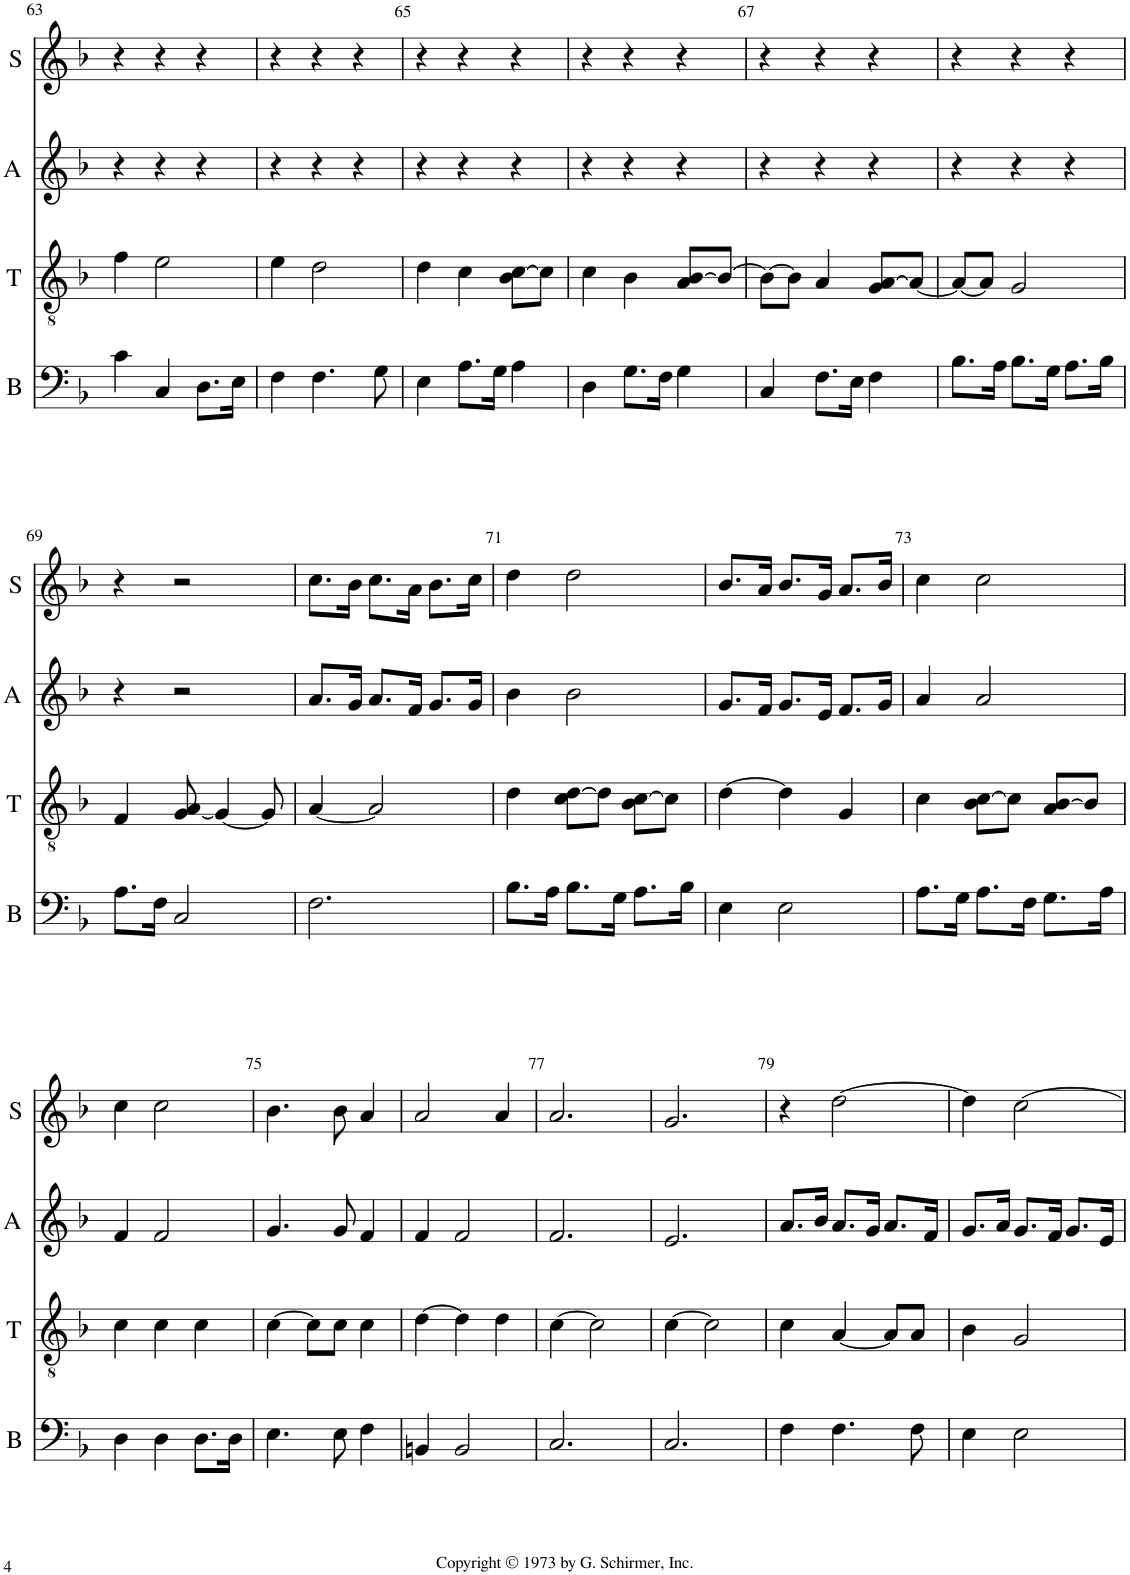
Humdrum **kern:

**kern	**kern	**kern	**kern
*part4	*part3	*part2	*part1
*staff4	*staff3	*staff2	*staff1
*I"Bass	*I"Tenor	*I"Alto	*I"Soprano
*I'B	*I'T	*I'A	*I'S
!!LO:PB:g=z
*clefF4	*clefGv2	*clefG2	*clefG2
*k[b-]	*k[b-]	*k[b-]	*k[b-]
*M3/4	*M3/4	*M3/4	*M3/4
=63	=63	=63	=63
4c\	4f\	4r	4r
4C/	2e\	4r	4r
8.D\L	.	4r	4r
16E\Jk	.	.	.
=64	=64	=64	=64
4F\	4e\	4r	4r
4.F\	2d\	4r	4r
.	.	4r	4r
8G\	.	.	.
=65	=65	=65	=65
4E\	4d\	4r	4r
8.A\L	4c\	4r	4r
16G\Jk	.	.	.
4A\	8B-\ [8c\L	4r	4r
.	8c\J]	.	.
=66	=66	=66	=66
4D\	4c\	4r	4r
8.G\L	4B-\	4r	4r
16F\Jk	.	.	.
4G\	8A/ [8B-/L	4r	4r
.	8B-/J_	.	.
=67	=67	=67	=67
4C/	8B-\L_	4r	4r
.	8B-\J]	.	.
8.F\L	4A/	4r	4r
16E\Jk	.	.	.
4F\	8G/ [8A/L	4r	4r
.	8A/J_	.	.
=68	=68	=68	=68
8.B-\L	8A/L_	4r	4r
.	8A/J]	.	.
16A\Jk	.	.	.
8.B-\L	2G/	4r	4r
16G\Jk	.	.	.
8.A\L	.	4r	4r
16B-\Jk	.	.	.
!!LO:LB:g=z
=69	=69	=69	=69
8.A\L	4F/	4r	4r
16F\Jk	.	.	.
2C/	[8G/ 8A/	2r	2r
.	4G/_	.	.
.	8G/]	.	.
=70	=70	=70	=70
2.F\	[4A/	8.a/L	8.cc\L
.	.	16g/Jk	16b-\Jk
.	2A/]	8.a/L	8.cc\L
.	.	16f/Jk	16a\Jk
.	.	8.g/L	8.b-\L
.	.	16g/Jk	16cc\Jk
=71	=71	=71	=71
8.B-\L	4d\	4b-\	4dd\
16A\Jk	.	.	.
8.B-\L	8c\ [8d\L	2b-\	2dd\
.	8d\J]	.	.
16G\Jk	.	.	.
8.A\L	8B-\ [8c\L	.	.
.	8c\J]	.	.
16B-\Jk	.	.	.
=72	=72	=72	=72
4E\	[4d\	8.g/L	8.b-/L
.	.	16f/Jk	16a/Jk
2E\	4d\]	8.g/L	8.b-/L
.	.	16e/Jk	16g/Jk
.	4G/	8.f/L	8.a/L
.	.	16g/Jk	16b-/Jk
=73	=73	=73	=73
8.A\L	4c\	4a/	4cc\
16G\Jk	.	.	.
8.A\L	8B-\ [8c\L	2a/	2cc\
.	8c\J]	.	.
16F\Jk	.	.	.
8.G\L	8A/ [8B-/L	.	.
.	8B-/J]	.	.
16A\Jk	.	.	.
!!LO:LB:g=z
=74	=74	=74	=74
4D\	4c\	4f/	4cc\
4D\	4c\	2f/	2cc\
8.D\L	4c\	.	.
16D\Jk	.	.	.
=75	=75	=75	=75
4.E\	[4c\	4.g/	4.b-\
.	8c\L]	.	.
8E\	8c\J	8g/	8b-\
4F\	4c\	4f/	4a/
=76	=76	=76	=76
4BBn/	[4d\	4f/	2a/
2BB/	4d\]	2f/	.
.	4d\	.	4a/
=77	=77	=77	=77
2.C/	[4c\	2.f/	2.a/
.	2c\]	.	.
=78	=78	=78	=78
2.C/	[4c\	2.e/	2.g/
.	2c\]	.	.
=79	=79	=79	=79
4F\	4c\	8.a/L	4r
.	.	16b-/Jk	.
4.F\	[4A/	8.a/L	[2dd\
.	.	16g/Jk	.
.	8A/L]	8.a/L	.
8F\	8A/J	.	.
.	.	16f/Jk	.
=80	=80	=80	=80
4E\	4B-\	8.g/L	4dd\]
.	.	16a/Jk	.
2E\	2G/	8.g/L	[2cc\
.	.	16f/Jk	.
.	.	8.g/L	.
.	.	16e/Jk	.
=	=	=	=
*-	*-	*-	*-
